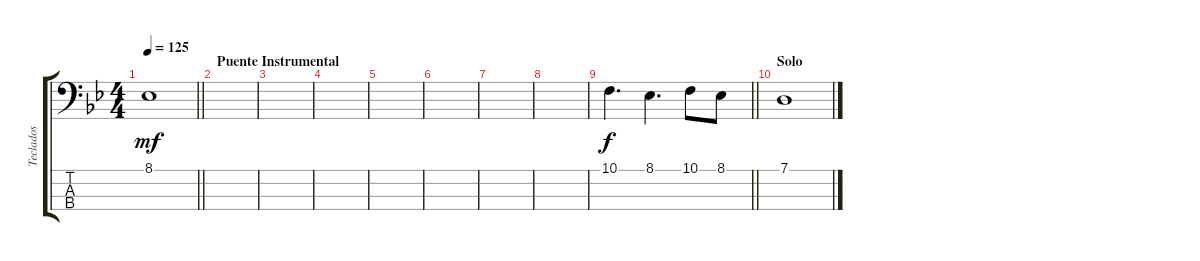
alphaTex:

\track ("Teclados" "Teclados") {instrument frenchhorn}
\staff {score tabs}
\tuning (G2 D2 A1 E1) {hide}
\ts (4 4)
\tempo 125
\clef f4
\barLineRight lightlight
\ks gminor
8.1.1{dy mf} |
\section ("" "Puente Instrumental")
|
|
|
|
|
|
|
\barLineRight lightlight
10.1.4{d dy f} 8.1.4{d} 10.1.8 8.1.8 |
\section ("" "Solo")
7.1.1
